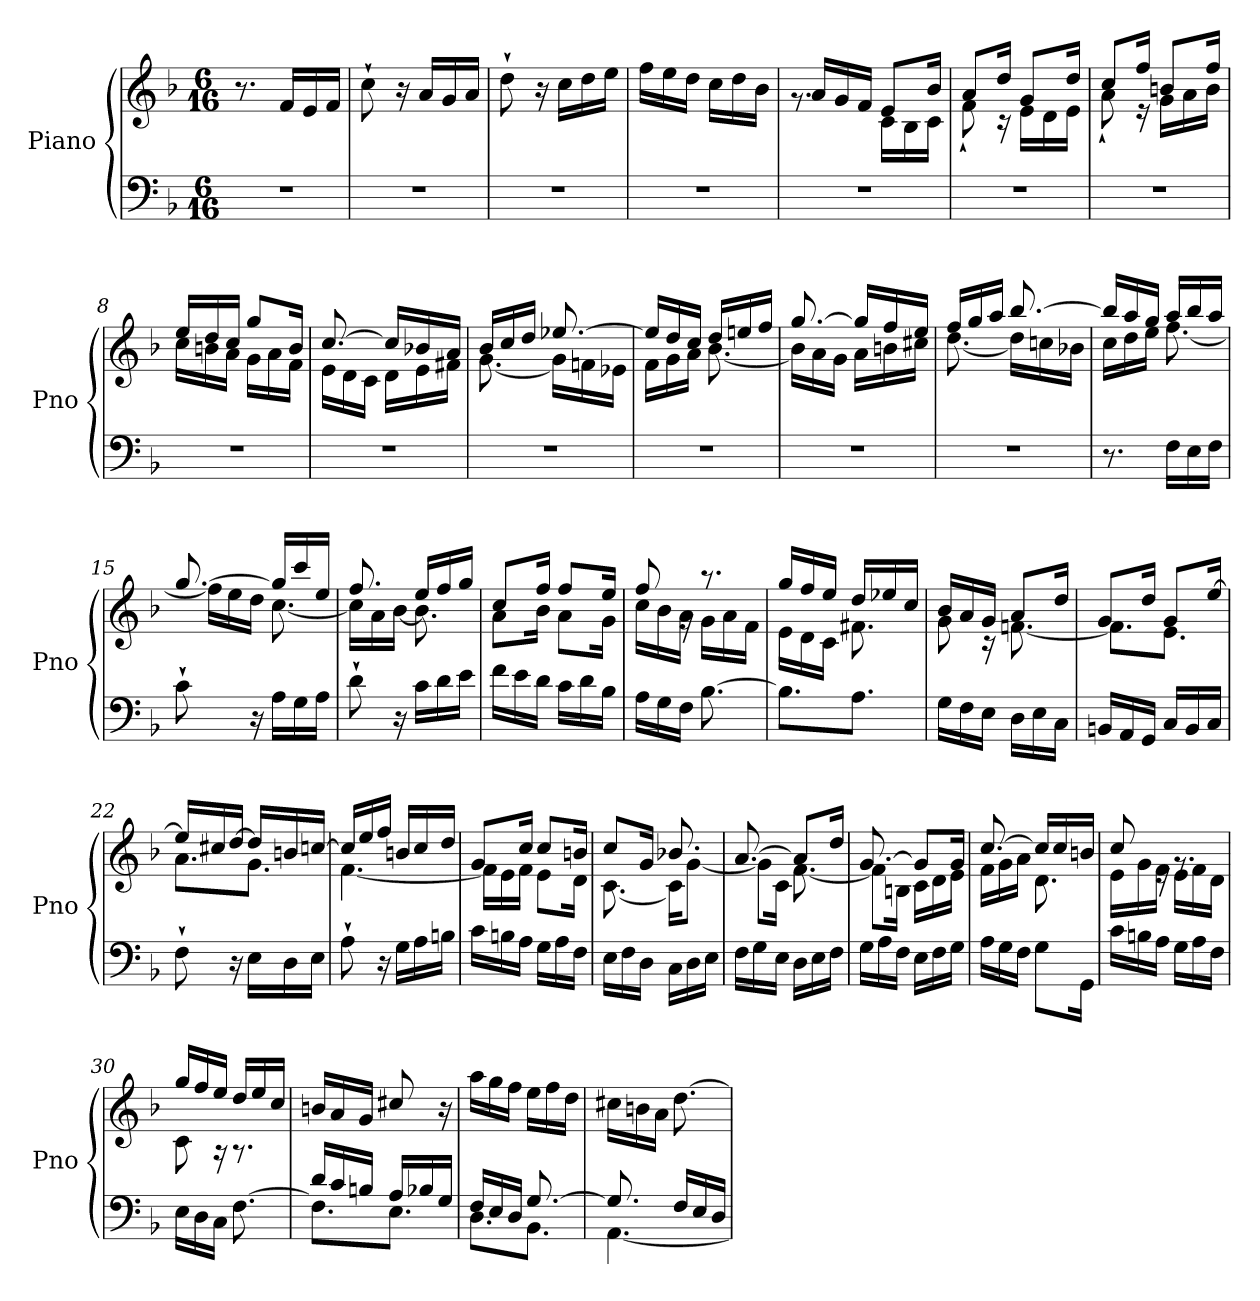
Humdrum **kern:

**kern	**kern
*part1	*part1
*staff2	*staff1
*I"Piano	*
*I'Pno	*
*clefF4	*clefG2
*k[b-]	*k[b-]
*M6/16	*M6/16
=1	=1
4.r	8.r
.	16f/LL
.	16e/
.	16f/JJ
=2	=2
4.r	8cc`\
.	16r
.	16a/LL
.	16g/
.	16a/JJ
=3	=3
4.r	8dd`\
.	16r
.	16cc\LL
.	16dd\
.	16ee\JJ
=4	=4
4.r	16ff\LL
.	16ee\
.	16dd\JJ
.	16cc\LL
.	16dd\
.	16b-\JJ
=5	=5
*	*^
4.r	16a/LL	8.rg
.	16g/	.
.	16f/JJ	.
.	8e/L	16c\LL
.	.	16B-\
.	16b-/Jk	16c\JJ
=6	=6	=6
4.r	8a/L	8f`\
.	16dd/Jk	16r
.	8g/L	16e\LL
.	.	16d\
.	16dd/Jk	16e\JJ
=7	=7	=7
4.r	8cc/L	8a`\
.	16ff/Jk	16r
.	8bn/L	16g\LL
.	.	16a\
.	16ff/Jk	16b\JJ
!!LO:LB:g=z	!!
=8	=8	=8
4.r	16ee/LL	16cc\LL
.	16dd/	16bn\
.	16cc/JJ	16a\JJ
.	8gg/L	16g\LL
.	.	16a\
.	16b/Jk	16f\JJ
=9	=9	=9
4.r	[8.cc/	16e\LL
.	.	16d\
.	.	16c\JJ
.	16cc/LL]	16d\LL
.	16b-X/	16e\
.	16a/JJ	16f#X\JJ
=10	=10	=10
4.r	16b-/LL	[8.g\
.	16cc/	.
.	16dd/JJ	.
.	[8.ee-X/	16g\LL]
.	.	16fn\
.	.	16e-X\JJ
=11	=11	=11
4.r	16ee-/LL]	16f\LL
.	16dd/	16g\
.	16cc/JJ	16a\JJ
.	16dd/LL	[8.b-\
.	16een/	.
.	16ff/JJ	.
=12	=12	=12
4.r	[8.gg/	16b-\LL]
.	.	16a\
.	.	16g\JJ
.	16gg/LL]	16a\LL
.	16ff/	16bn\
.	16ee/JJ	16cc#X\JJ
=13	=13	=13
4.r	16ff/LL	[8.dd\
.	16gg/	.
.	16aa/JJ	.
.	[8.bb-/	16dd\LL]
.	.	16ccn\
.	.	16b-X\JJ
!!LO:LB:g=z	!!
=14	=14	=14
8.r	16bb-/LL]	16cc\LL
.	16aa/	16dd\
.	16gg/JJ	16ee\JJ
16F\LL	16aa/LL	[8.ff\
16E\	16bb-/	.
16F\JJ	16aa/JJ	.
=15	=15	=15
8c`\	[8.gg/	16ff\LL]
.	.	16ee\
16r	.	16dd\JJ
16A\LL	16gg/LL]	[8.cc\
16G\	16ccc/	.
16A\JJ	16ee/JJ	.
=16	=16	=16
8d`\	8.ff/	16cc\LL]
.	.	16a\
16r	.	[16b-\JJ
16c\LL	16ee/LL	8.b-\]
16d\	16ff/	.
16e\JJ	16gg/JJ	.
=17	=17	=17
16f\LL	8cc/L	8a\L
16e\	.	.
16d\JJ	16ff/Jk	16b-\Jk
16c\LL	8ff/L	8a\L
16d\	.	.
16B-\JJ	16ee/Jk	16g\Jk
=18	=18	=18
16A\LL	8ff/	16cc\LL
16G\	.	16b-\
16F\JJ	16rg	16a\JJ
[8.B-\	8.r	16g\LL
.	.	16a\
.	.	16f\JJ
=19	=19	=19
8.B-\L]	16gg/LL	16e\LL
.	16ff/	16d\
.	16ee/JJ	16c\JJ
8.A\J	16dd/LL	8.f#X\
.	16ee-X/	.
.	16cc/JJ	.
!!LO:LB:g=z	!!
=20	=20	=20
16G\LL	16b-/LL	8g\
16F\	16a/	.
16E\JJ	16g/JJ	16r
16D\LL	8a/L	[8.fn\
16E\	.	.
16C\JJ	16dd/Jk	.
=21	=21	=21
16BBn/LL	8g/L	8.f\L]
16AA/	.	.
16GG/JJ	16dd/Jk	.
16C/LL	8g/L	8.e\J
16BB/	.	.
16C/JJ	[16ee/Jk	.
=22	=22	=22
8F`\	16ee/LL]	8.a\L
.	16cc#X/	.
16r	[16dd/JJ	.
16E\LL	16dd/LL]	8.g\J
16D\	16bn/	.
16E\JJ	[16ccn/JJ	.
=23	=23	=23
8A`\	16cc/LL]	[4.f\
.	16ee/	.
16r	16ff/JJ	.
16G\LL	16bn/LL	.
16A\	16cc/	.
16Bn\JJ	16dd/JJ	.
=24	=24	=24
16c\LL	8g/L	16f\LL]
16Bn\	.	16e\
16A\JJ	16cc/Jk	16f\JJ
16G\LL	8cc/L	8e\L
16A\	.	.
16F\JJ	16bn/Jk	16d\Jk
=25	=25	=25
16E\LL	8cc/L	[8.c\
16F\	.	.
16D\JJ	16g/Jk	.
16C\LL	8.b-X/	16c\KL]
16D\	.	[8g\J
16E\JJ	.	.
!!LO:LB:g=z	!!
=26	=26	=26
16F\LL	[8.a/	8g\L]
16G\	.	.
16E\JJ	.	16c\Jk
16D\LL	8a/L]	[8.f\
16E\	.	.
16F\JJ	16dd/Jk	.
=27	=27	=27
16G\LL	[8.g/	8f\L]
16A\	.	.
16F\JJ	.	16Bn\Jk
16E\LL	8g/L]	16c\LL
16F\	.	16d\
16G\JJ	16g/Jk	16e\JJ
=28	=28	=28
16A\LL	[8.cc/	16f\LL
16G\	.	16g\
16F\JJ	.	16a\JJ
8G\L	16cc/LL]	8.d\
.	16cc/	.
16GG\Jk	16bn/JJ	.
=29	=29	=29
16c\LL	8cc/	16e\LL
16Bn\	.	16g\
16A\JJ	16re	16f\JJ
16G\LL	8.rg	16e\LL
16A\	.	16f\
16F\JJ	.	16d\JJ
=30	=30	=30
16E\LL	16gg/LL	8c\
16D\	16ff/	.
16C\JJ	16ee/JJ	16r
[8.F\	16dd/LL	8.r
.	16ee/	.
.	16cc/JJ	.
*	*v	*v
=31	=31
*^	*
16d/LL	8.F\L]	16bn/LL
16c/	.	16a/
16Bn/JJ	.	16g/JJ
16A/LL	8.E\J	8cc#X/
16B-X/	.	.
16G/JJ	.	16r
!!LO:PB:g=z
=32	=32	=32
16F/LL	8.D\L	16aa\LL
16E/	.	16gg\
16D/JJ	.	16ff\JJ
[8.G/	8.BB-\J	16ee\LL
.	.	16ff\
.	.	16dd\JJ
=33	=33	=33
8.G/]	[4.AA\	16cc#X\LL
.	.	16bn\
.	.	16a\JJ
16F/LL	.	[8.dd\
16E/	.	.
16D/JJ	.	.
*v	*v	*
=	=
*-	*-
